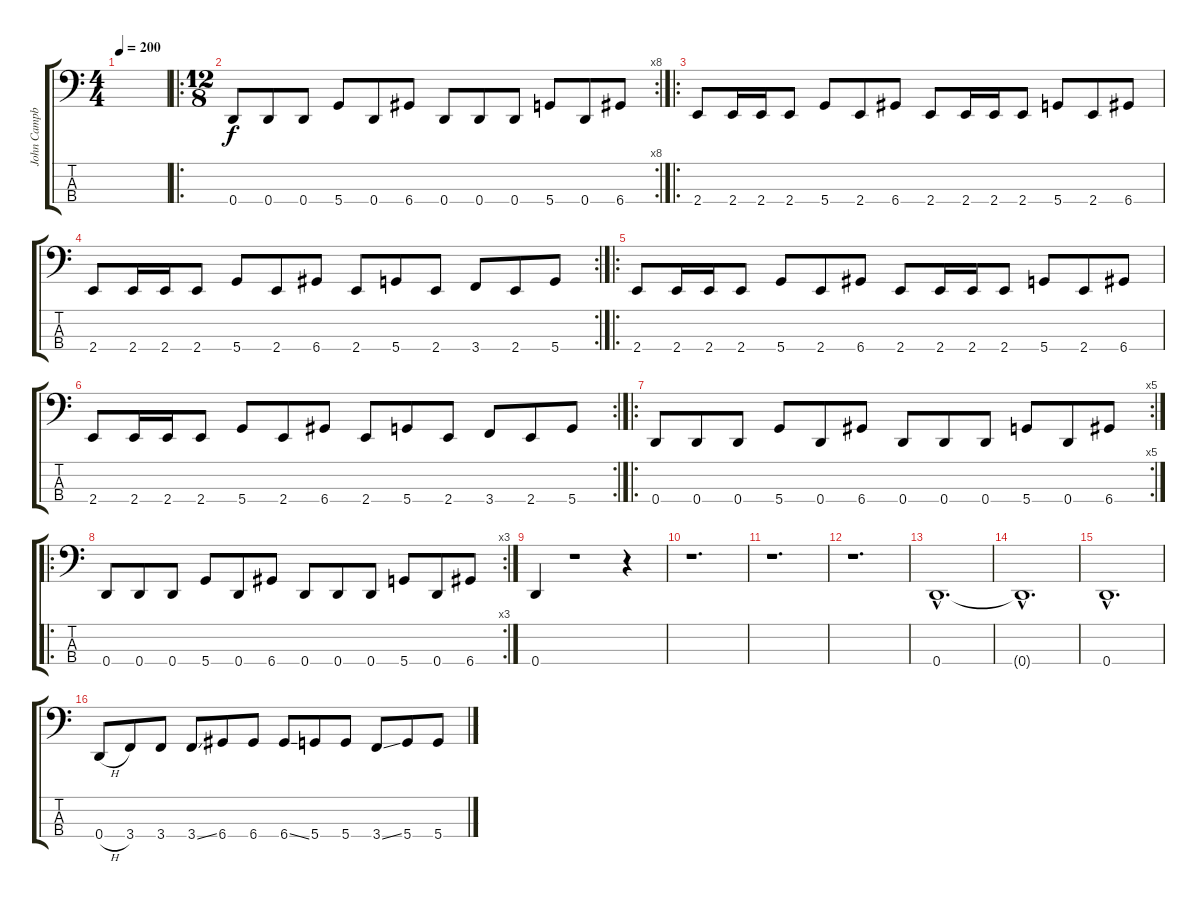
\track ("John Campbell" "John Campb") {instrument electricbasspick}
\staff {score tabs}
\tuning (G2 D2 A1 D1) {hide}
\ts (4 4)
\tempo 200
\clef f4
\ks c
|
\ro
\rc 8
\ts (12 8)
0.4.8 0.4.8 0.4.8 5.4.8 0.4.8 6.4.8 0.4.8 0.4.8 0.4.8 5.4.8 0.4.8 6.4.8 |
\ro
2.4.8 2.4.16 2.4.16 2.4.8 5.4.8 2.4.8 6.4.8 2.4.8 2.4.16 2.4.16 2.4.8 5.4.8 2.4.8 6.4.8 |
\rc 2
2.4.8 2.4.16 2.4.16 2.4.8 5.4.8 2.4.8 6.4.8 2.4.8 5.4.8 2.4.8 3.4.8 2.4.8 5.4.8 |
\ro
2.4.8 2.4.16 2.4.16 2.4.8 5.4.8 2.4.8 6.4.8 2.4.8 2.4.16 2.4.16 2.4.8 5.4.8 2.4.8 6.4.8 |
\rc 2
2.4.8 2.4.16 2.4.16 2.4.8 5.4.8 2.4.8 6.4.8 2.4.8 5.4.8 2.4.8 3.4.8 2.4.8 5.4.8 |
\ro
\rc 5
0.4.8 0.4.8 0.4.8 5.4.8 0.4.8 6.4.8 0.4.8 0.4.8 0.4.8 5.4.8 0.4.8 6.4.8 |
\ro
\rc 3
0.4.8 0.4.8 0.4.8 5.4.8 0.4.8 6.4.8 0.4.8 0.4.8 0.4.8 5.4.8 0.4.8 6.4.8 |
0.4.4 r.1 r.4 |
r.1{d} |
r.1{d} |
r.1{d} |
0.4{hac}.1{d} |
0.4{hac t}.1{d} |
0.4{hac}.1{d} |
0.4{h}.8 3.4.8 3.4.8 3.4{ss}.8 6.4.8 6.4.8 6.4{ss}.8 5.4.8 5.4.8 3.4{ss}.8 5.4.8 5.4.8
